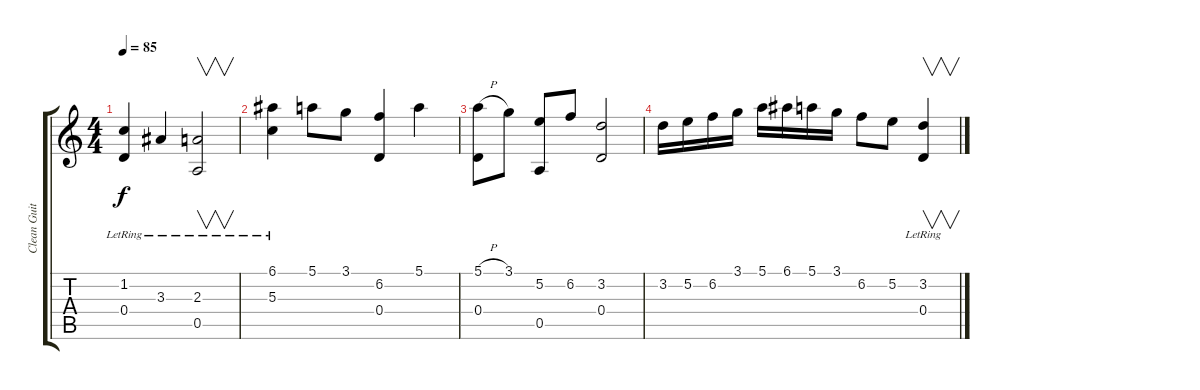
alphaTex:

\track ("Clean Guitar" "Clean Guit") {instrument electricguitarclean}
\staff {score tabs}
\tuning (E4 B3 G3 D3 A2 E2) {hide}
\ts (4 4)
\tempo 85
\clef g2
\ks c
(1.2 0.4{lr}).4{dy f} 3.3{lr}.4 (2.3{lr} 0.5{lr}).2{v} |
(6.1 5.3{lr}).4 5.1.8 3.1.8 (6.2 0.4).4 5.1.4 |
(5.1{h} 0.4).8 3.1.8 (5.2 0.5).8 6.2.8 (3.2 0.4).2 |
3.2.16 5.2.16 6.2.16 3.1.16 5.1.16 6.1.16 5.1.16 3.1.16 6.2.8 5.2.8 (3.2{lr} 0.4{lr}).4{v}
